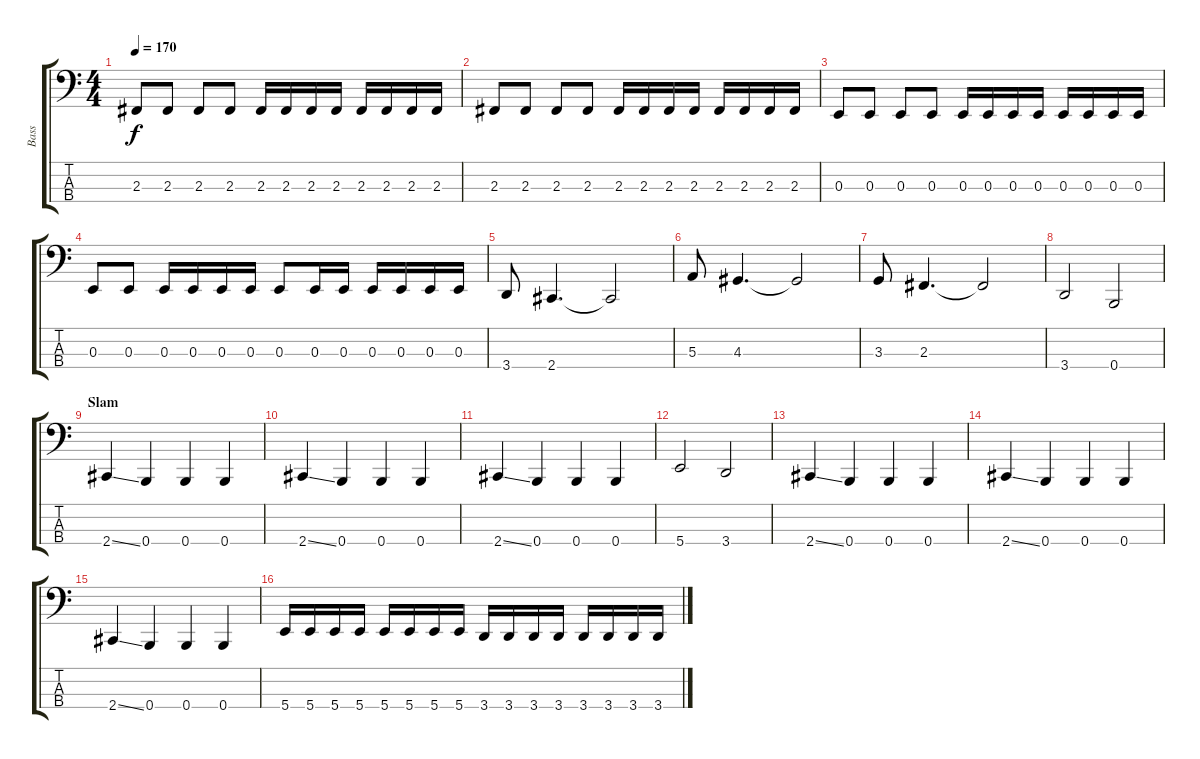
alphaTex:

\track ("Bass" "Bass") {instrument electricbasspick}
\staff {score tabs}
\tuning (D2 A1 E1 B0) {hide}
\ts (4 4)
\tempo 170
\clef f4
\ks c
2.3.8{dy f} 2.3.8 2.3.8 2.3.8 2.3.16 2.3.16 2.3.16 2.3.16 2.3.16 2.3.16 2.3.16 2.3.16 |
2.3.8 2.3.8 2.3.8 2.3.8 2.3.16 2.3.16 2.3.16 2.3.16 2.3.16 2.3.16 2.3.16 2.3.16 |
0.3.8 0.3.8 0.3.8 0.3.8 0.3.16 0.3.16 0.3.16 0.3.16 0.3.16 0.3.16 0.3.16 0.3.16 |
0.3.8 0.3.8 0.3.16 0.3.16 0.3.16 0.3.16 0.3.8 0.3.16 0.3.16 0.3.16 0.3.16 0.3.16 0.3.16 |
3.4.8 2.4.4{d} 2.4{t}.2 |
5.3.8 4.3.4{d} 4.3{t}.2 |
3.3.8 2.3.4{d} 2.3{t}.2 |
3.4.2 0.4.2 |
\section ("" "Slam")
2.4{ss}.4 0.4.4 0.4.4 0.4.4 |
2.4{ss}.4 0.4.4 0.4.4 0.4.4 |
2.4{ss}.4 0.4.4 0.4.4 0.4.4 |
5.4.2 3.4.2 |
2.4{ss}.4 0.4.4 0.4.4 0.4.4 |
2.4{ss}.4 0.4.4 0.4.4 0.4.4 |
2.4{ss}.4 0.4.4 0.4.4 0.4.4 |
5.4.16 5.4.16 5.4.16 5.4.16 5.4.16 5.4.16 5.4.16 5.4.16 3.4.16 3.4.16 3.4.16 3.4.16 3.4.16 3.4.16 3.4.16 3.4.16
